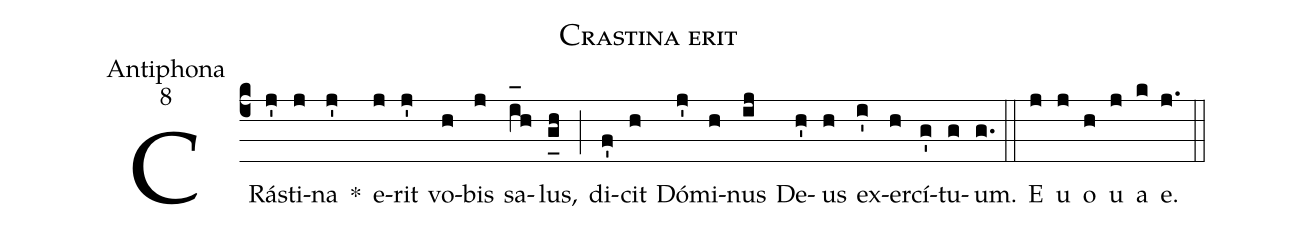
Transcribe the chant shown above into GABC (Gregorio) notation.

name:Crastina erit;
office-part:Antiphona;
mode:8;
%%
(c4) CRá(j')sti(j)na(j') *() e(j)rit(j') vo(h)bis(j) sa(i_[oh:h]h)lus,(g_[uh:l]h) (;) di(f')cit(h) Dó(j')mi(h)nus(ij) De(h')us(h) ex(i')er(h)cí(g')tu(g)um.(g.) (::) <eu>E(j) u(j) o(h) u(j) a(k) e.</eu>(j.) (::)
